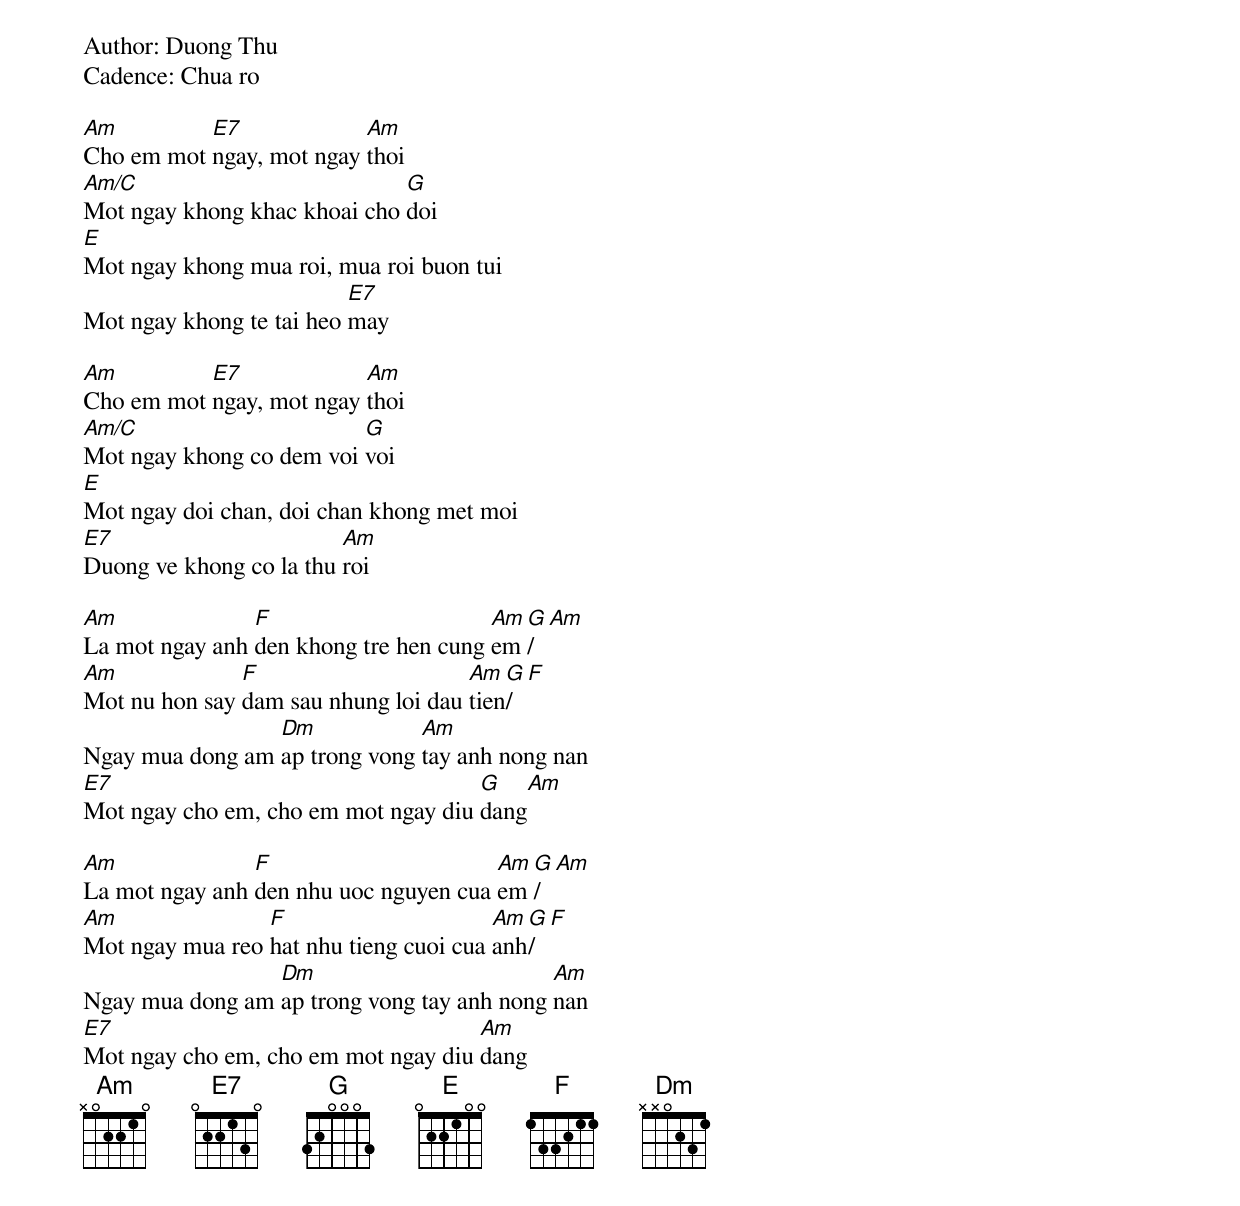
Author: Duong Thu
Cadence: Chua ro

[Am]Cho em mot [E7]ngay, mot ngay [Am]thoi
[Am/C]Mot ngay khong khac khoai cho [G]doi
[E]Mot ngay khong mua roi, mua roi buon tui
Mot ngay khong te tai heo [E7]may

[Am]Cho em mot [E7]ngay, mot ngay [Am]thoi
[Am/C]Mot ngay khong co dem voi [G]voi
[E]Mot ngay doi chan, doi chan khong met moi
[E7]Duong ve khong co la thu [Am]roi

[Am]La mot ngay anh [F]den khong tre hen cung [Am]em[G]/[Am]
[Am]Mot nu hon say [F]dam sau nhung loi dau [Am]tien[G]/[F]
Ngay mua dong am [Dm]ap trong vong [Am]tay anh nong nan
[E7]Mot ngay cho em, cho em mot ngay diu [G]dang[Am]

[Am]La mot ngay anh [F]den nhu uoc nguyen cua [Am]em[G]/[Am]
[Am]Mot ngay mua reo [F]hat nhu tieng cuoi cua [Am]anh[G]/[F]
Ngay mua dong am [Dm]ap trong vong tay anh nong [Am]nan
[E7]Mot ngay cho em, cho em mot ngay diu [Am]dang
